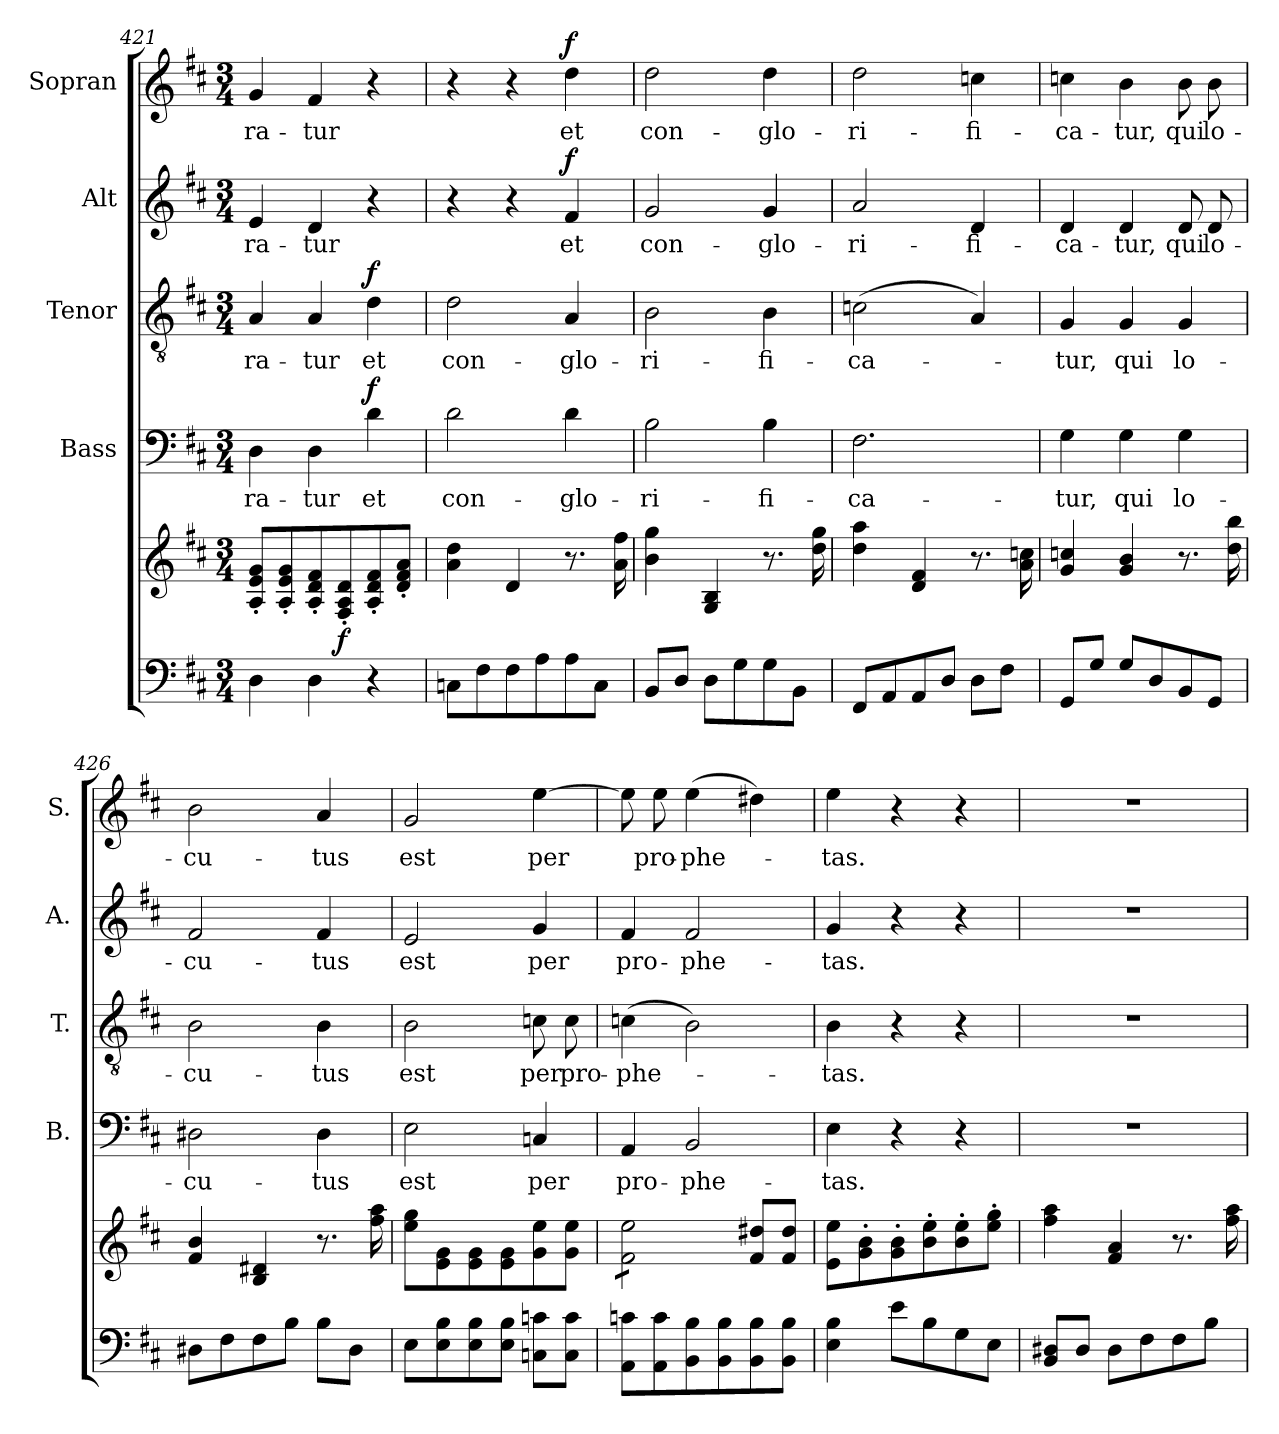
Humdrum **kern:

**kern	**kern	**dynam	**kern	**text	**dynam	**kern	**text	**dynam	**kern	**text	**dynam	**kern	**text	**dynam
*part5	*part5	*part5	*part4	*part4	*part4	*part3	*part3	*part3	*part2	*part2	*part2	*part1	*part1	*part1
*staff6	*staff5	*staff5/6	*staff4	*staff4	*staff4	*staff3	*staff3	*staff3	*staff2	*staff2	*staff2	*staff1	*staff1	*staff1
*	*	*	*I"Bass	*	*	*I"Tenor	*	*	*I"Alt	*	*	*I"Sopran	*	*
*	*	*	*I'B.	*	*	*I'T.	*	*	*I'A.	*	*	*I'S.	*	*
!!LO:LB:g=z
*clefF4	*clefG2	*	*clefF4	*	*	*clefGv2	*	*	*clefG2	*	*	*clefG2	*	*
*k[f#c#]	*k[f#c#]	*	*k[f#c#]	*	*	*k[f#c#]	*	*	*k[f#c#]	*	*	*k[f#c#]	*	*
*D:	*D:	*	*D:	*	*	*D:	*	*	*D:	*	*	*D:	*	*
*M3/4	*M3/4	*	*M3/4	*	*	*M3/4	*	*	*M3/4	*	*	*M3/4	*	*
=421	=421	=421	=421	=421	=421	=421	=421	=421	=421	=421	=421	=421	=421	=421
!	!	!	!	!LO:LY:b	!	!	!LO:LY:b	!	!	!LO:LY:b	!	!	!LO:LY:b	!
4D\	8A/'< 8e/'< 8g/'<L	.	4D\	-ra-	.	4A/	-ra-	.	4e/	-ra-	.	4g/	-ra-	.
.	8A/'< 8e/'< 8g/'<	.	.	.	.	.	.	.	.	.	.	.	.	.
!	!	!	!	!LO:LY:b	!	!	!LO:LY:b	!	!	!LO:LY:b	!	!	!LO:LY:b	!
4D\	8A/'< 8d/'< 8f#/'<	.	4D\	-tur	.	4A/	-tur	.	4d/	-tur	.	4f#/	-tur	.
!	!	!LO:DY:b	!	!	!	!	!	!	!	!	!	!	!	!
.	8F#/'< 8A/'< 8d/'<	f	.	.	.	.	.	.	.	.	.	.	.	.
!	!	!	!	!LO:LY:b	!LO:DY:a	!	!LO:LY:b	!LO:DY:a	!	!	!	!	!	!
4r	8A/'< 8d/'< 8f#/'<	.	4d\	et	f	4d\	et	f	4r	.	.	4r	.	.
.	8d/'< 8f#/'< 8a/'<J	.	.	.	.	.	.	.	.	.	.	.	.	.
=422	=422	=422	=422	=422	=422	=422	=422	=422	=422	=422	=422	=422	=422	=422
!	!	!	!	!LO:LY:b	!	!	!LO:LY:b	!	!	!	!	!	!	!
8Cn\L	4a\ 4dd\	.	2d\	con-	.	2d\	con-	.	4r	.	.	4r	.	.
8F#\	.	.	.	.	.	.	.	.	.	.	.	.	.	.
8F#\	4d/	.	.	.	.	.	.	.	4r	.	.	4r	.	.
8A\	.	.	.	.	.	.	.	.	.	.	.	.	.	.
!	!	!	!	!LO:LY:b	!	!	!LO:LY:b	!	!	!LO:LY:b	!LO:DY:a	!	!LO:LY:b	!LO:DY:a
8A\	8.r	.	4d\	-glo-	.	4A/	-glo-	.	4f#/	et	f	4dd\	et	f
8C\J	.	.	.	.	.	.	.	.	.	.	.	.	.	.
.	16a\ 16ff#\	.	.	.	.	.	.	.	.	.	.	.	.	.
=423	=423	=423	=423	=423	=423	=423	=423	=423	=423	=423	=423	=423	=423	=423
!	!	!	!	!LO:LY:b	!	!	!LO:LY:b	!	!	!LO:LY:b	!	!	!LO:LY:b	!
8BB/L	4b\ 4gg\	.	2B\	-ri-	.	2B\	-ri-	.	2g/	con-	.	2dd\	con-	.
8D/J	.	.	.	.	.	.	.	.	.	.	.	.	.	.
8D\L	4G/ 4B/	.	.	.	.	.	.	.	.	.	.	.	.	.
8G\	.	.	.	.	.	.	.	.	.	.	.	.	.	.
!	!	!	!	!LO:LY:b	!	!	!LO:LY:b	!	!	!LO:LY:b	!	!	!LO:LY:b	!
8G\	8.r	.	4B\	-fi-	.	4B\	-fi-	.	4g/	-glo-	.	4dd\	-glo-	.
8BB\J	.	.	.	.	.	.	.	.	.	.	.	.	.	.
.	16dd\ 16gg\	.	.	.	.	.	.	.	.	.	.	.	.	.
=424	=424	=424	=424	=424	=424	=424	=424	=424	=424	=424	=424	=424	=424	=424
!	!	!	!	!LO:LY:b	!	!	!LO:LY:b	!	!	!LO:LY:b	!	!	!LO:LY:b	!
8FF#/L	4dd\ 4aa\	.	2.F#\	-ca-	.	(>2cn\	-ca-	.	2a/	-ri-	.	2dd\	-ri-	.
8AA/	.	.	.	.	.	.	.	.	.	.	.	.	.	.
8AA/	4d/ 4f#/	.	.	.	.	.	.	.	.	.	.	.	.	.
8D/J	.	.	.	.	.	.	.	.	.	.	.	.	.	.
!	!	!	!	!	!	!	!	!	!	!LO:LY:b	!	!	!LO:LY:b	!
8D\L	8.r	.	.	.	.	4A/)	.	.	4d/	-fi-	.	4ccn\	-fi-	.
8F#\J	.	.	.	.	.	.	.	.	.	.	.	.	.	.
.	16a\ 16ccn\	.	.	.	.	.	.	.	.	.	.	.	.	.
=425	=425	=425	=425	=425	=425	=425	=425	=425	=425	=425	=425	=425	=425	=425
!	!	!	!	!LO:LY:b	!	!	!LO:LY:b	!	!	!LO:LY:b	!	!	!LO:LY:b	!
8GG/L	4g/ 4ccn/	.	4G\	-tur,	.	4G/	-tur,	.	4d/	-ca-	.	4ccn\	-ca-	.
8G/J	.	.	.	.	.	.	.	.	.	.	.	.	.	.
!	!	!	!	!LO:LY:b	!	!	!LO:LY:b	!	!	!LO:LY:b	!	!	!LO:LY:b	!
8G/L	4g/ 4b/	.	4G\	qui	.	4G/	qui	.	4d/	-tur,	.	4b\	-tur,	.
8D/	.	.	.	.	.	.	.	.	.	.	.	.	.	.
!	!	!	!	!LO:LY:b	!	!	!LO:LY:b	!	!	!LO:LY:b	!	!	!LO:LY:b	!
8BB/	8.r	.	4G\	lo-	.	4G/	lo-	.	8d/	qui	.	8b\	qui	.
!	!	!	!	!	!	!	!	!	!	!LO:LY:b	!	!	!LO:LY:b	!
8GG/J	.	.	.	.	.	.	.	.	8d/	lo-	.	8b\	lo-	.
.	16dd\ 16bb\	.	.	.	.	.	.	.	.	.	.	.	.	.
=426	=426	=426	=426	=426	=426	=426	=426	=426	=426	=426	=426	=426	=426	=426
!	!	!	!	!LO:LY:b	!	!	!LO:LY:b	!	!	!LO:LY:b	!	!	!LO:LY:b	!
8D#X\L	4f#/ 4b/	.	2D#X\	-cu-	.	2B\	-cu-	.	2f#/	-cu-	.	2b\	-cu-	.
8F#\	.	.	.	.	.	.	.	.	.	.	.	.	.	.
8F#\	4B/ 4d#X/	.	.	.	.	.	.	.	.	.	.	.	.	.
8B\J	.	.	.	.	.	.	.	.	.	.	.	.	.	.
!	!	!	!	!LO:LY:b	!	!	!LO:LY:b	!	!	!LO:LY:b	!	!	!LO:LY:b	!
8B\L	8.r	.	4D#\	-tus	.	4B\	-tus	.	4f#/	-tus	.	4a/	-tus	.
8D#\J	.	.	.	.	.	.	.	.	.	.	.	.	.	.
.	16ff#\ 16aa\	.	.	.	.	.	.	.	.	.	.	.	.	.
!!LO:PB:g=z
=427	=427	=427	=427	=427	=427	=427	=427	=427	=427	=427	=427	=427	=427	=427
!	!	!	!	!LO:LY:b	!	!	!LO:LY:b	!	!	!LO:LY:b	!	!	!LO:LY:b	!
8E\L	8ee\ 8gg\L	.	2E\	est	.	2B\	est	.	2e/	est	.	2g/	est	.
8E\ 8B\	8e\ 8g\	.	.	.	.	.	.	.	.	.	.	.	.	.
8E\ 8B\	8e\ 8g\	.	.	.	.	.	.	.	.	.	.	.	.	.
8E\ 8B\J	8e\ 8g\	.	.	.	.	.	.	.	.	.	.	.	.	.
!	!	!	!	!LO:LY:b	!	!	!LO:LY:b	!	!	!LO:LY:b	!	!	!LO:LY:b	!
8Cn\ 8cn\L	8g\ 8ee\	.	4Cn/	per	.	8cn\	per	.	4g/	per	.	[4ee\	per	.
!	!	!	!	!	!	!	!LO:LY:b	!	!	!	!	!	!	!
8C\ 8c\J	8g\ 8ee\J	.	.	.	.	8c\	pro-	.	.	.	.	.	.	.
=428	=428	=428	=428	=428	=428	=428	=428	=428	=428	=428	=428	=428	=428	=428
!	!	!	!	!LO:LY:b	!	!	!LO:LY:b	!	!	!LO:LY:b	!	!	!	!
*	*tremolo	*	*	*	*	*	*	*	*	*	*	*	*	*
8AA\ 8cn\L	8f#\ 8ee\L	.	4AA/	pro-	.	(>4cn\	-phe-	.	4f#/	pro-	.	8ee\]	.	.
!	!	!	!	!	!	!	!	!	!	!	!	!	!LO:LY:b	!
8AA\ 8c\	8f#\ 8ee\	.	.	.	.	.	.	.	.	.	.	8ee\	pro-	.
!	!	!	!	!LO:LY:b	!	!	!	!	!	!LO:LY:b	!	!	!LO:LY:b	!
8BB\ 8B\	8f#\ 8ee\	.	2BB/	-phe-	.	2B\)	.	.	2f#/	-phe-	.	(>4ee\	-phe-	.
8BB\ 8B\	8f#\ 8ee\J	.	.	.	.	.	.	.	.	.	.	.	.	.
*	*Xtremolo	*	*	*	*	*	*	*	*	*	*	*	*	*
8BB\ 8B\	8f#/ 8dd#X/L	.	.	.	.	.	.	.	.	.	.	4dd#X\)	.	.
8BB\ 8B\J	8f#/ 8dd#/J	.	.	.	.	.	.	.	.	.	.	.	.	.
=429	=429	=429	=429	=429	=429	=429	=429	=429	=429	=429	=429	=429	=429	=429
!	!	!	!	!LO:LY:b	!	!	!LO:LY:b	!	!	!LO:LY:b	!	!	!LO:LY:b	!
4E\ 4B\	8e\ 8ee\L	.	4E\	-tas.	.	4B\	-tas.	.	4g/	-tas.	.	4ee\	-tas.	.
.	8g\'> 8b\'>	.	.	.	.	.	.	.	.	.	.	.	.	.
8e\L	8g\'> 8b\'>	.	4r	.	.	4r	.	.	4r	.	.	4r	.	.
8B\	8b\'> 8ee\'>	.	.	.	.	.	.	.	.	.	.	.	.	.
8G\	8b\'> 8ee\'>	.	4r	.	.	4r	.	.	4r	.	.	4r	.	.
8E\J	8ee\'> 8gg\'>J	.	.	.	.	.	.	.	.	.	.	.	.	.
=430	=430	=430	=430	=430	=430	=430	=430	=430	=430	=430	=430	=430	=430	=430
8BB/ 8D#X/L	4ff#\ 4aa\	.	2.r	.	.	2.r	.	.	2.r	.	.	2.r	.	.
8D#/J	.	.	.	.	.	.	.	.	.	.	.	.	.	.
8D#\L	4f#/ 4a/	.	.	.	.	.	.	.	.	.	.	.	.	.
8F#\	.	.	.	.	.	.	.	.	.	.	.	.	.	.
8F#\	8.r	.	.	.	.	.	.	.	.	.	.	.	.	.
8B\J	.	.	.	.	.	.	.	.	.	.	.	.	.	.
.	16ff#\ 16aa\	.	.	.	.	.	.	.	.	.	.	.	.	.
=	=	=	=	=	=	=	=	=	=	=	=	=	=	=
*-	*-	*-	*-	*-	*-	*-	*-	*-	*-	*-	*-	*-	*-	*-
